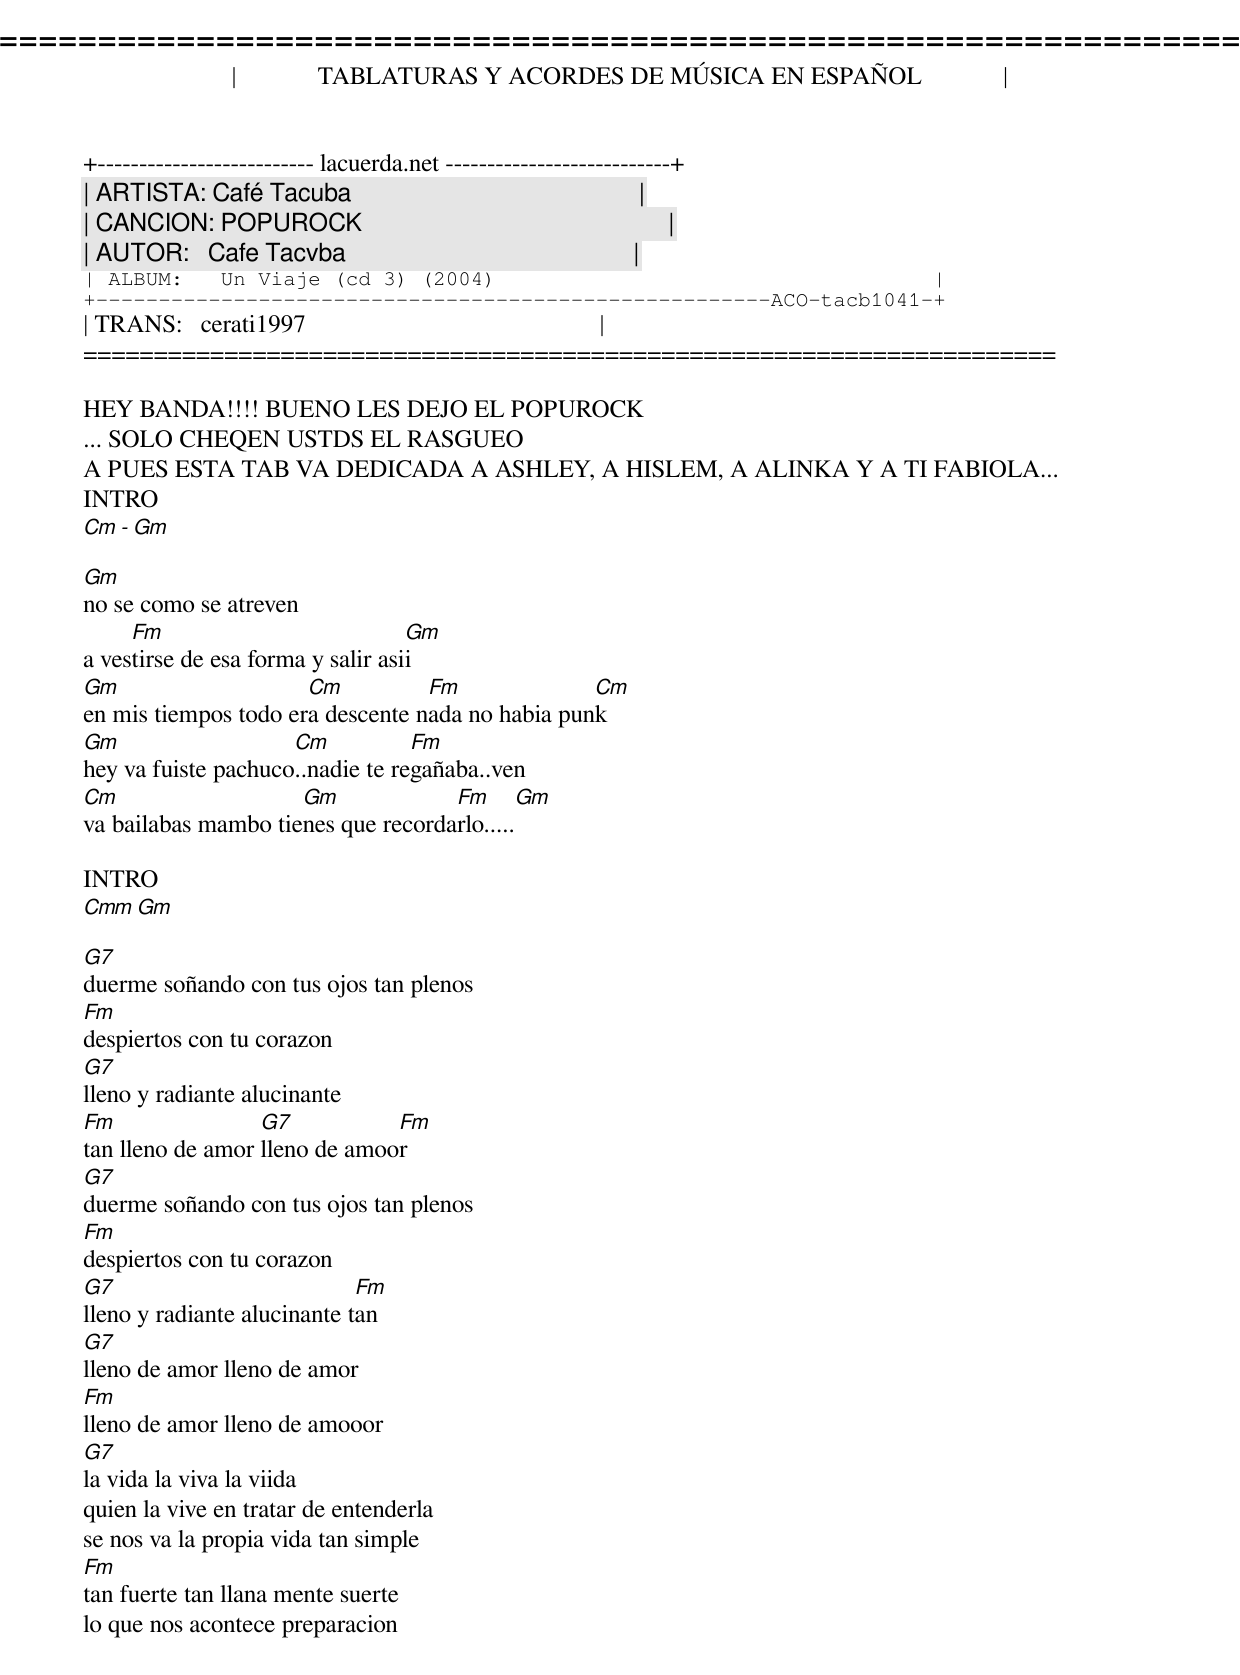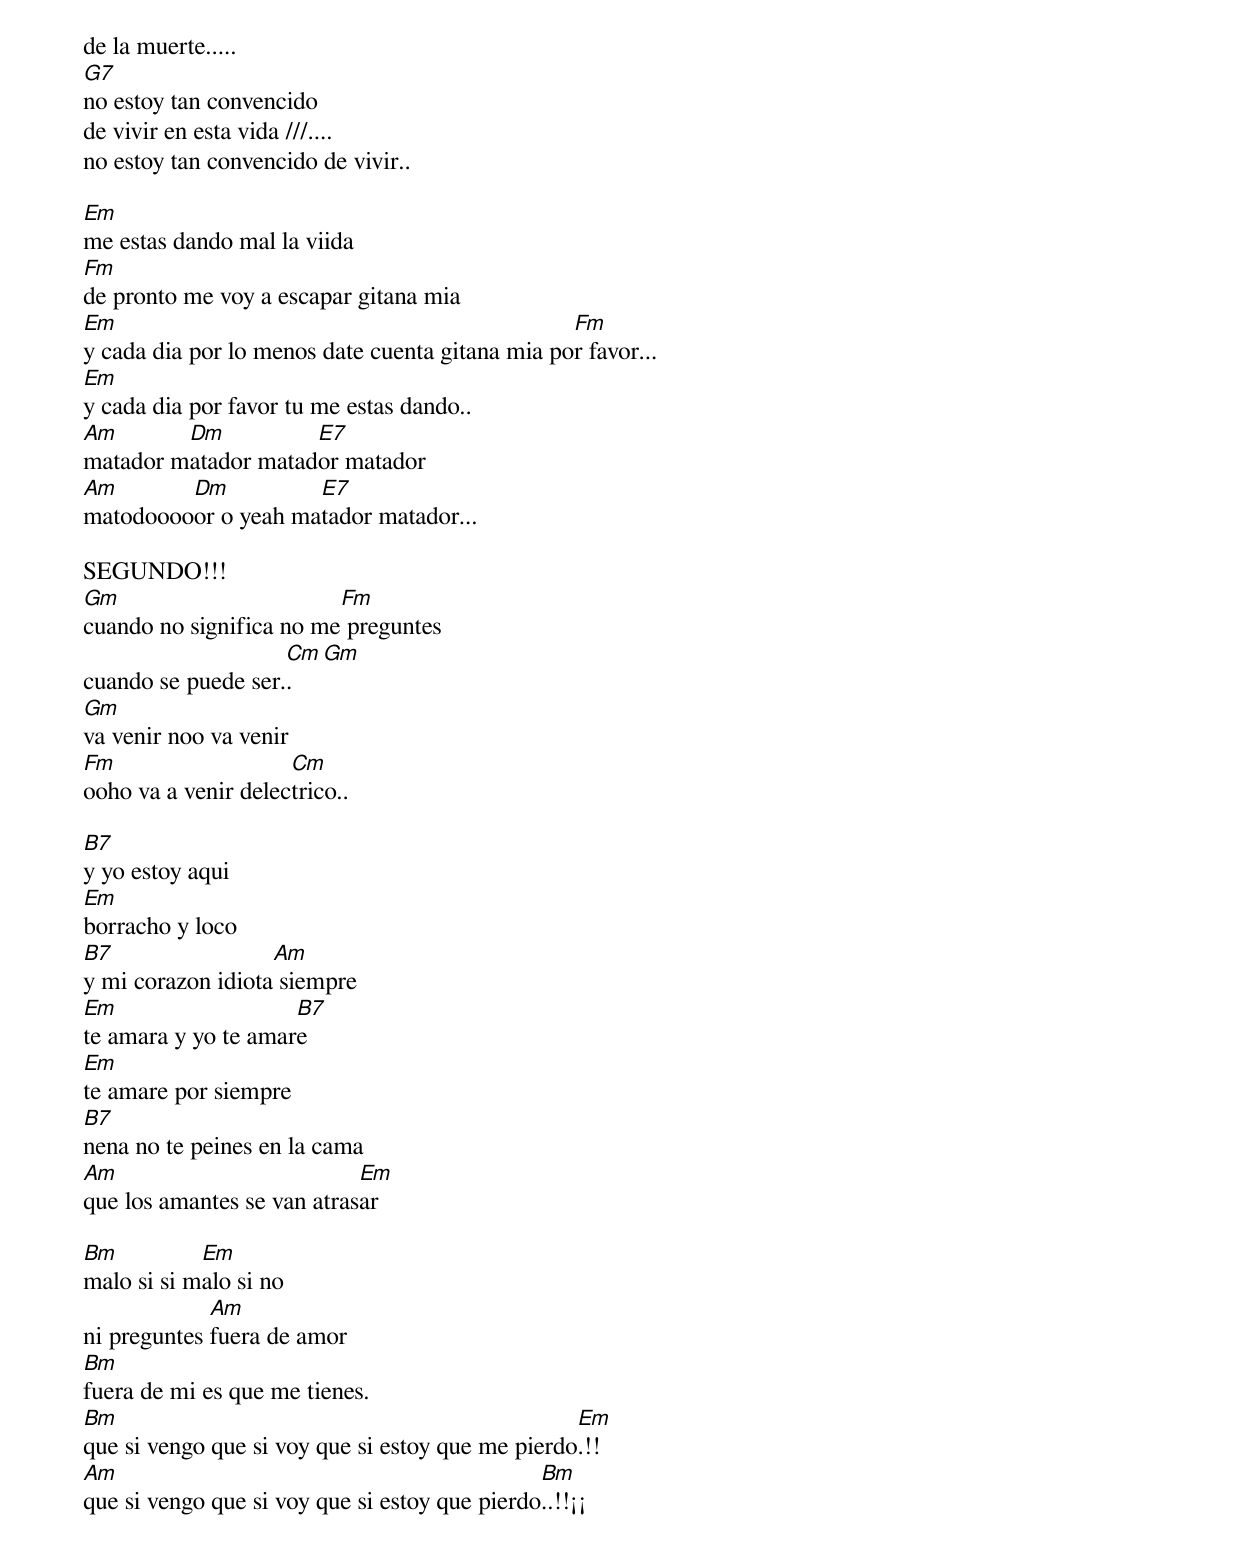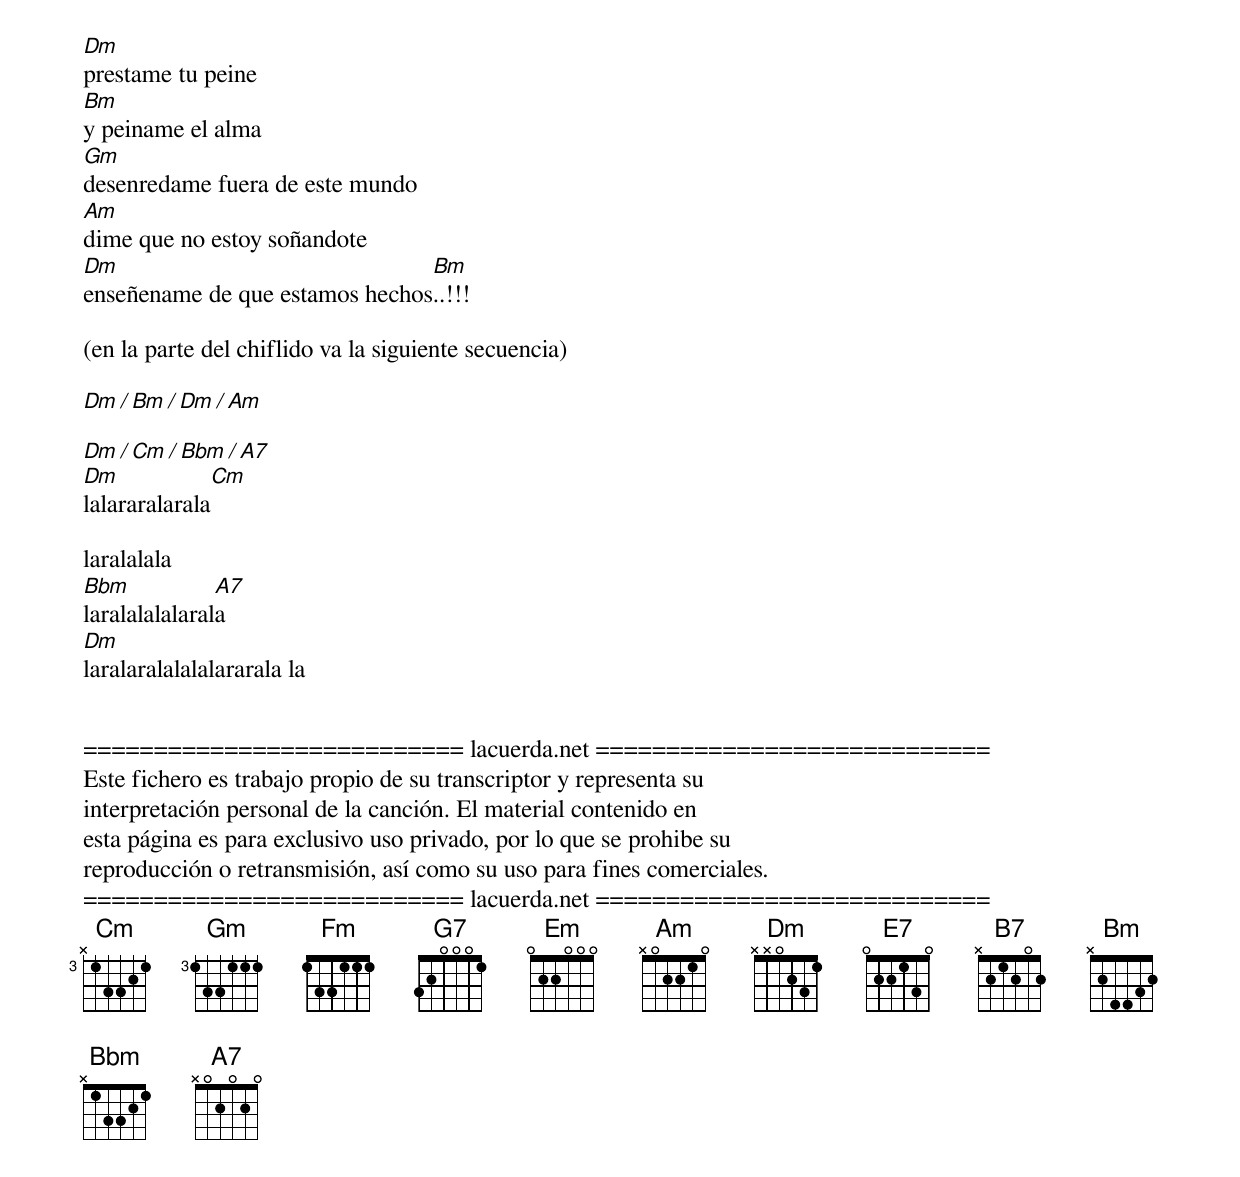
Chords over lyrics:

=====================================================================
|             TABLATURAS Y ACORDES DE MÚSICA EN ESPAÑOL             |
+-------------------------- lacuerda.net ---------------------------+
| ARTISTA: Café Tacuba                                              |
| CANCION: POPUROCK                                                 |
| AUTOR:   Cafe Tacvba                                              |
| ALBUM:   Un Viaje (cd 3) (2004)                                   |
+------------------------------------------------------ACO-tacb1041-+
| TRANS:   cerati1997                                               |
=====================================================================

HEY BANDA!!!! BUENO LES DEJO EL POPUROCK
... SOLO CHEQEN USTDS EL RASGUEO
A PUES ESTA TAB VA DEDICADA A ASHLEY, A HISLEM, A ALINKA Y A TI FABIOLA...
INTRO
Cm - Gm

Gm
no se como se atreven
     Fm                            Gm
a vestirse de esa forma y salir asii
Gm                    Cm          Fm              Cm
en mis tiempos todo era descente nada no habia punk
Gm                   Cm           Fm
hey va fuiste pachuco..nadie te regañaba..ven
Cm                   Gm             Fm      Gm
va bailabas mambo tienes que recordarlo.....

INTRO
Cmm Gm

G7
duerme soñando con tus ojos tan plenos
Fm
despiertos con tu corazon
G7
lleno y radiante alucinante
Fm                G7           Fm
tan lleno de amor lleno de amoor
G7
duerme soñando con tus ojos tan plenos
Fm
despiertos con tu corazon
G7                           Fm
lleno y radiante alucinante tan
G7
lleno de amor lleno de amor
Fm
lleno de amor lleno de amooor
G7
la vida la viva la viida
quien la vive en tratar de entenderla
se nos va la propia vida tan simple
Fm
tan fuerte tan llana mente suerte
lo que nos acontece preparacion
de la muerte.....
G7
no estoy tan convencido
de vivir en esta vida ///....
no estoy tan convencido de vivir..

Em
me estas dando mal la viida
Fm
de pronto me voy a escapar gitana mia
Em                                               Fm
y cada dia por lo menos date cuenta gitana mia por favor...
Em
y cada dia por favor tu me estas dando..
Am       Dm          E7
matador matador matador matador
Am       Dm          E7
matodooooor o yeah matador matador...

SEGUNDO!!!
Gm                       Fm
cuando no significa no me preguntes
                    Cm     Gm
cuando se puede ser..
Gm
va venir noo va venir
Fm                   Cm
ooho va a venir delectrico..

B7
y yo estoy aqui
Em
borracho y loco
B7                 Am
y mi corazon idiota siempre
Em                   B7
te amara y yo te amare
Em
te amare por siempre
B7
nena no te peines en la cama
Am                          Em
que los amantes se van atrasar

Bm          Em
malo si si malo si no
             Am
ni preguntes fuera de amor
Bm
fuera de mi es que me tienes.
Bm                                                Em
que si vengo que si voy que si estoy que me pierdo.!!
Am                                             Bm
que si vengo que si voy que si estoy que pierdo..!!¡¡

Dm
prestame tu peine
Bm
y peiname el alma
Gm
desenredame fuera de este mundo
Am
dime que no estoy soñandote
Dm                              Bm
enseñename de que estamos hechos..!!!

(en la parte del chiflido va la siguiente secuencia)

Dm / Bm / Dm / Am

Dm / Cm / Bbm / A7
Dm            Cm
lalararalarala

laralalala
Bbm            A7
laralalalalarala
Dm
laralaralalalalararala la


=========================== lacuerda.net ============================
Este fichero es trabajo propio de su transcriptor y representa su
interpretación personal de la canción. El material contenido en
esta página es para exclusivo uso privado, por lo que se prohibe su
reproducción o retransmisión, así como su uso para fines comerciales.
=========================== lacuerda.net ============================
